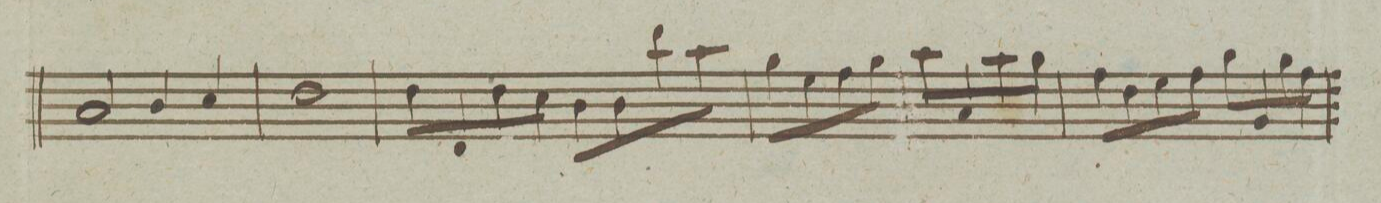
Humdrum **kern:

**kern	**dynam
*I"Fagotto Secondo	*
*clefF4	*
*k[]	*
*met(c)	*
*M4/4	*
2C/	.
4D/	.
4E/	.
=38	=38
1F	.
=39	=39
8F\L	.
8FF/	.
8F\	.
8E\J	.
8D\L	.
8D\	.
8d\	.
8c\J	.
=40	=40
8B\L	.
8G\	.
8A\	.
8B\J	.
8c\L	.
8C/	.
8c\	.
8B\J	.
=41	=41
8A\L	.
8F\	.
8G\	.
8A\J	.
8B\L	.
8BB/	.
8B\	.
8A\J	.
=42	=42
*-	*-
